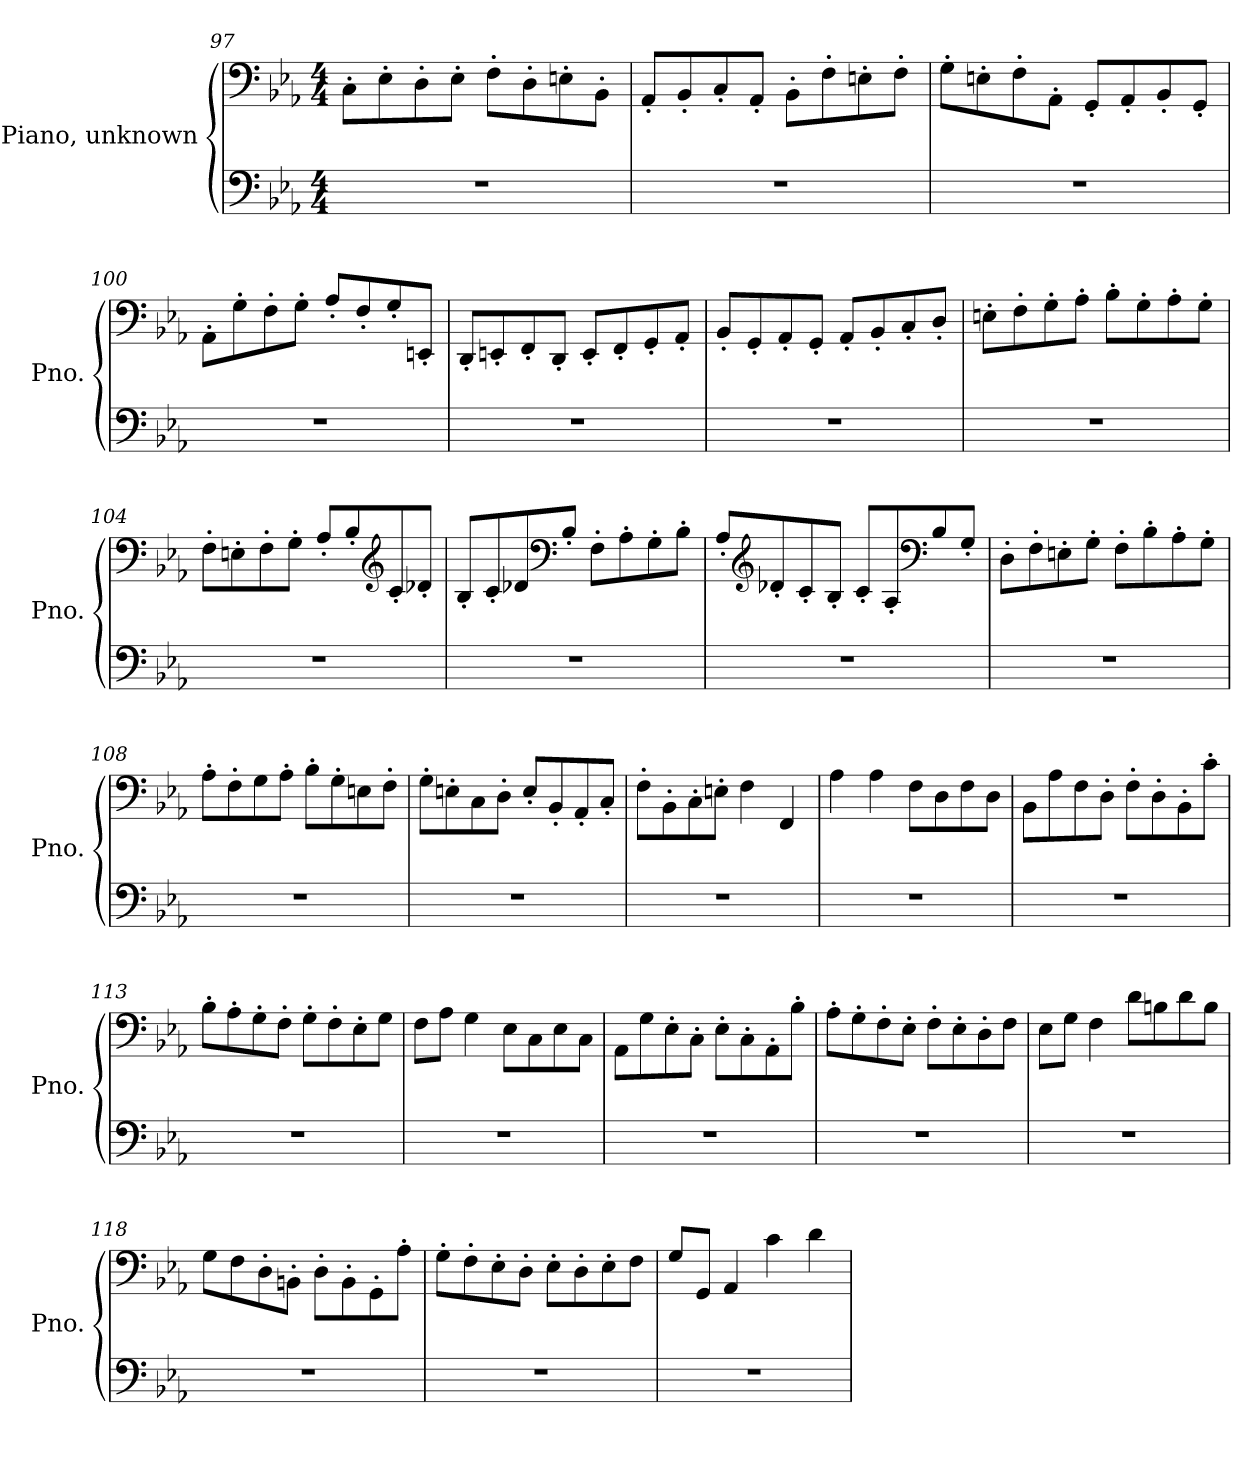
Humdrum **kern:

**kern	**kern
*part1	*part1
*staff2	*staff1
*I"Piano, unknown	*
*I'Pno.	*
*clefF4	*clefF4
*k[b-e-a-]	*k[b-e-a-]
*M4/4	*M4/4
=97	=97
1r	8C'\L
.	8E-'\
.	8D'\
.	8E-'\J
.	8F'\L
.	8D'\
.	8En'\
.	8BB-'\J
!!LO:LB:g=z
=98	=98
1r	8AA-'/L
.	8BB-'/
.	8C'/
.	8AA-'/J
.	8BB-'\L
.	8F'\
.	8En'\
.	8F'\J
=99	=99
1r	8G'\L
.	8En'\
.	8F'\
.	8AA-'\J
.	8GG'/L
.	8AA-'/
.	8BB-'/
.	8GG'/J
=100	=100
1r	8AA-'\L
.	8G'\
.	8F'\
.	8G'\J
.	8A-'/L
.	8F'/
.	8G'/
.	8EEn'/J
=101	=101
1r	8DD'/L
.	8EEn'/
.	8FF'/
.	8DD'/J
.	8EE'/L
.	8FF'/
.	8GG'/
.	8AA-'/J
!!LO:LB:g=z
=102	=102
1r	8BB-'/L
.	8GG'/
.	8AA-'/
.	8GG'/J
.	8AA-'/L
.	8BB-'/
.	8C'/
.	8D'/J
=103	=103
1r	8En'\L
.	8F'\
.	8G'\
.	8A-'\J
.	8B-'\L
.	8G'\
.	8A-'\
.	8G'\J
=104	=104
1r	8F'\L
.	8En'\
.	8F'\
.	8G'\J
.	8A-'/L
.	8B-'/
*	*clefG2
.	8c'/
.	8d-X'/J
=105	=105
1r	8B-'/L
.	8c'/
.	8d-X/
*	*clefF4
.	8B-'/J
.	8F'\L
.	8A-'\
.	8G'\
.	8B-'\J
!!LO:LB:g=z
=106	=106
1r	8A-'/L
*	*clefG2
.	8d-X'/
.	8c'/
.	8B-'/J
.	8c'/L
.	8A-'/
*	*clefF4
.	8B-/
.	8G'/J
=107	=107
1r	8D'\L
.	8F'\
.	8En'\
.	8G'\J
.	8F'\L
.	8B-'\
.	8A-'\
.	8G'\J
=108	=108
1r	8A-'\L
.	8F'\
.	8G\
.	8A-'\J
.	8B-'\L
.	8G'\
.	8En\
.	8F'\J
=109	=109
1r	8G'\L
.	8En'\
.	8C\
.	8D'\J
.	8E'/L
.	8BB-'/
.	8AA-'/
.	8C'/J
!!LO:LB:g=z
=110	=110
1r	8F'\L
.	8BB-'\
.	8C'\
.	8En'\J
.	4F\
.	4FF/
=111	=111
1r	4A-\
.	4A-\
.	8F\L
.	8D\
.	8F\
.	8D\J
=112	=112
1r	8BB-\L
.	8A-\
.	8F\
.	8D'\J
.	8F'\L
.	8D'\
.	8BB-'\
.	8c'\J
=113	=113
1r	8B-'\L
.	8A-'\
.	8G'\
.	8F'\J
.	8G'\L
.	8F'\
.	8E-'\
.	8G\J
=114	=114
1r	8F\L
.	8A-\J
.	4G\
.	8E-\L
.	8C\
.	8E-\
.	8C\J
!!LO:PB:g=z
=115	=115
1r	8AA-\L
.	8G\
.	8E-'\
.	8C'\J
.	8E-'\L
.	8C'\
.	8AA-'\
.	8B-'\J
=116	=116
1r	8A-'\L
.	8G'\
.	8F'\
.	8E-'\J
.	8F'\L
.	8E-'\
.	8D'\
.	8F\J
=117	=117
1r	8E-\L
.	8G\J
.	4F\
.	8d\L
.	8Bn\
.	8d\
.	8B\J
=118	=118
1r	8G\L
.	8F\
.	8D'\
.	8BBn'\J
.	8D'\L
.	8BB'\
.	8GG'\
.	8A-'\J
=119	=119
1r	8G'\L
.	8F'\
.	8E-'\
.	8D'\J
.	8E-'\L
.	8D'\
.	8E-'\
.	8F\J
!!LO:LB:g=z
=120	=120
1r	8G/L
.	8GG/J
.	4AA-/
.	4c\
.	4d\
=	=
*-	*-
